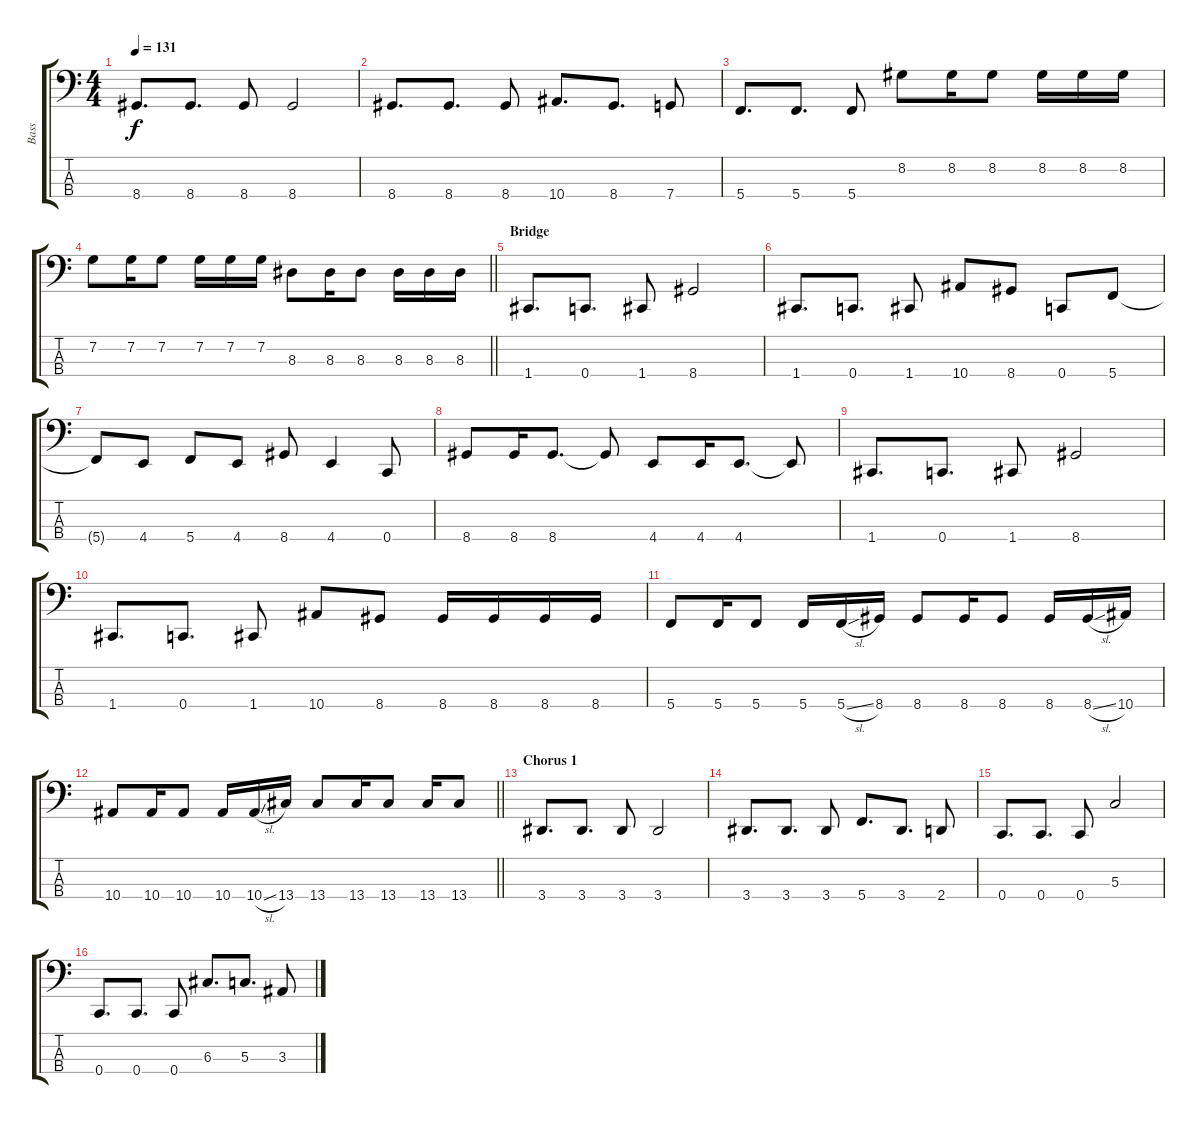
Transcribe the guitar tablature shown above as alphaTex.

\track ("Bass" "Bass") {instrument electricbasspick}
\staff {score tabs}
\tuning (F2 C2 G1 C1) {hide}
\ts (4 4)
\tempo 131
\clef f4
\ks c
8.4.8{d dy f} 8.4.8{d} 8.4.8 8.4.2 |
8.4.8{d} 8.4.8{d} 8.4.8 10.4.8{d} 8.4.8{d} 7.4.8 |
5.4.8{d} 5.4.8{d} 5.4.8 8.2.8 8.2.16 8.2.8 8.2.16 8.2.16 8.2.16 |
\barLineRight lightlight
7.2.8 7.2.16 7.2.8 7.2.16 7.2.16 7.2.16 8.3.8 8.3.16 8.3.8 8.3.16 8.3.16 8.3.16 |
\section ("" "Bridge")
1.4.8{d} 0.4.8{d} 1.4.8 8.4.2 |
1.4.8{d} 0.4.8{d} 1.4.8 10.4.8 8.4.8 0.4.8 5.4.8 |
5.4{t}.8 4.4.8 5.4.8 4.4.8 8.4.8 4.4.4 0.4.8 |
8.4.8 8.4.16 8.4.8{d} 8.4{t}.8 4.4.8 4.4.16 4.4.8{d} 4.4{t}.8 |
1.4.8{d} 0.4.8{d} 1.4.8 8.4.2 |
1.4.8{d} 0.4.8{d} 1.4.8 10.4.8 8.4.8 8.4.16 8.4.16 8.4.16 8.4.16 |
5.4.8 5.4.16 5.4.8 5.4.16 5.4{sl}.16 8.4.16 8.4.8 8.4.16 8.4.8 8.4.16 8.4{sl}.16 10.4.16 |
\barLineRight lightlight
10.4.8 10.4.16 10.4.8 10.4.16 10.4{sl}.16 13.4.16 13.4.8 13.4.16 13.4.8 13.4.16 13.4.8 |
\section ("" "Chorus 1")
3.4.8{d} 3.4.8{d} 3.4.8 3.4.2 |
3.4.8{d} 3.4.8{d} 3.4.8 5.4.8{d} 3.4.8{d} 2.4.8 |
0.4.8{d} 0.4.8{d} 0.4.8 5.3.2 |
0.4.8{d} 0.4.8{d} 0.4.8 6.3.8{d} 5.3.8{d} 3.3.8
